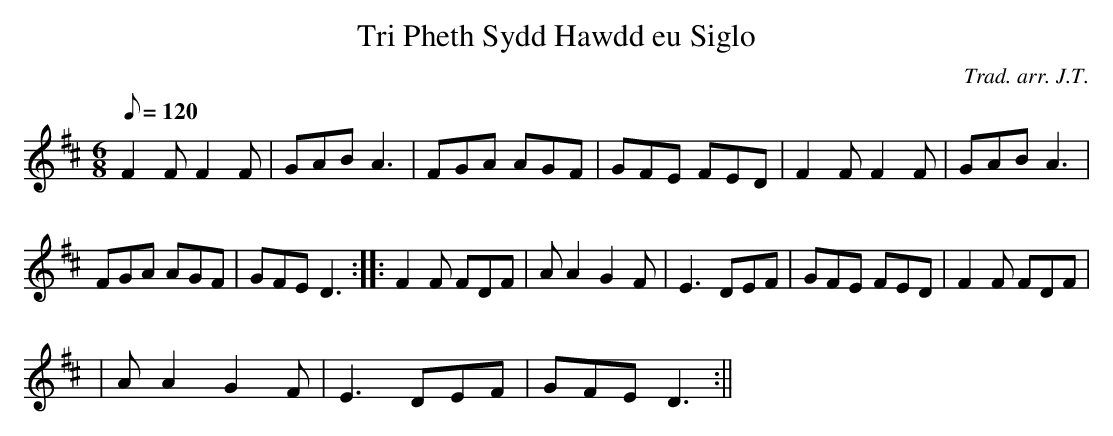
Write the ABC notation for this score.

X:1
T:Tri Pheth Sydd Hawdd eu Siglo
M:6/8
L:1/8
Q:120
C:Trad. arr. J.T.
K:D
F2 F F2 F | GAB A3 | FGA AGF | GFE FED | F2 F F2 F |GAB A3|
FGA AGF|GFE D3:||:F2 F FDF|A A2 G2 F|E3 DEF| GFE FED | F2 F FDF|
| A A2 G2 F | E3 DEF | GFE D3 :||
